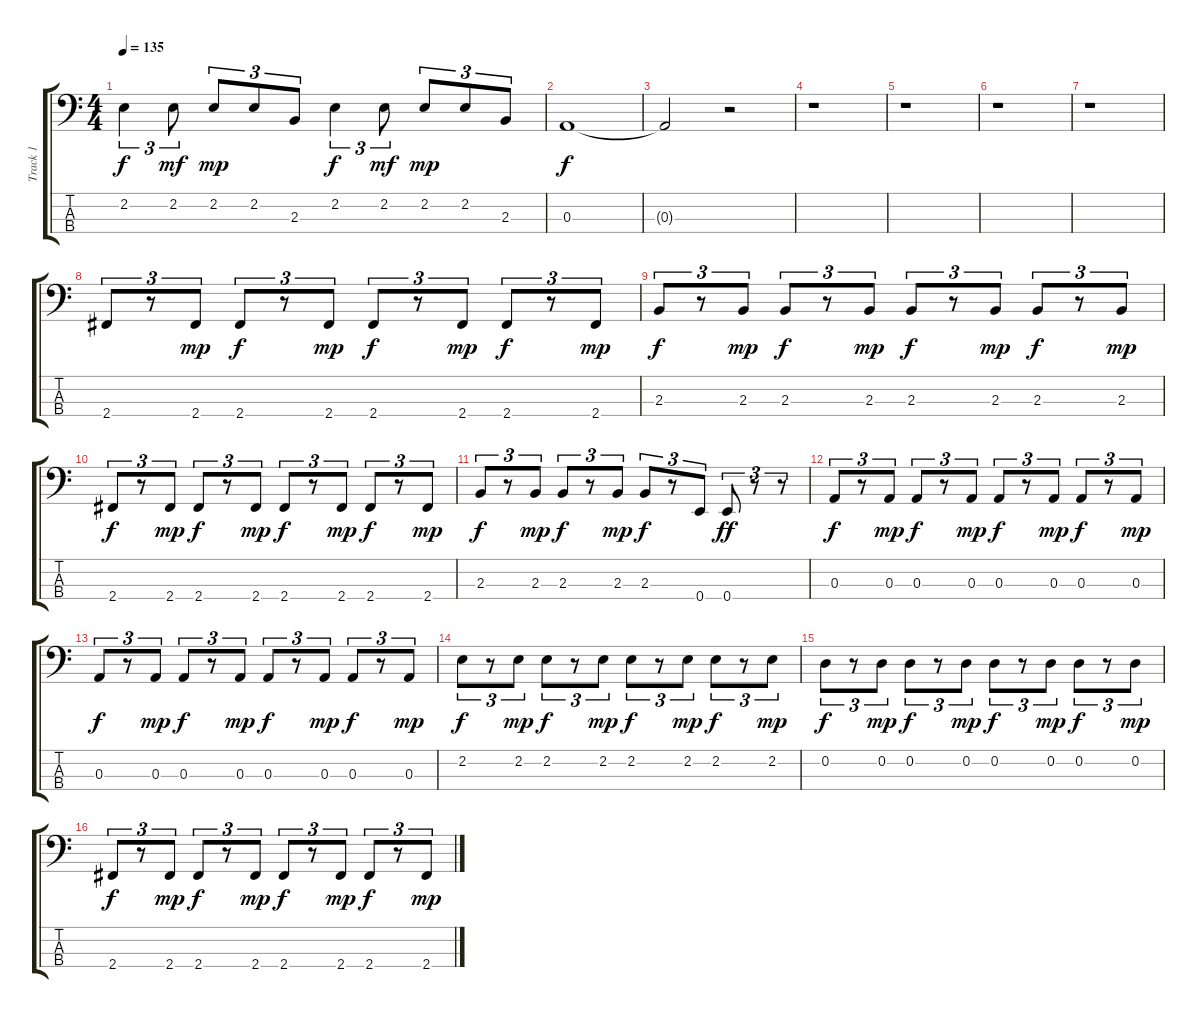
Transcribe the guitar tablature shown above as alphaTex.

\track ("Track 1" "Track 1") {instrument electricbasspick}
\staff {score tabs}
\tuning (G2 D2 A1 E1) {hide}
\ts (4 4)
\tempo 135
\clef f4
\ks c
2.2.4{tu (3 2) dy f} 2.2.8{tu (3 2) dy mf} 2.2.8{tu (3 2) dy mp} 2.2.8{tu (3 2)} 2.3.8{tu (3 2)} 2.2.4{tu (3 2) dy f} 2.2.8{tu (3 2) dy mf} 2.2.8{tu (3 2) dy mp} 2.2.8{tu (3 2)} 2.3.8{tu (3 2)} |
0.3.1{dy f} |
0.3{t}.2 r.2 |
r.1 |
\section ("" "")
r.1 |
r.1 |
r.1 |
2.4.8{tu (3 2)} r.8{tu (3 2)} 2.4.8{tu (3 2) dy mp} 2.4.8{tu (3 2) dy f} r.8{tu (3 2)} 2.4.8{tu (3 2) dy mp} 2.4.8{tu (3 2) dy f} r.8{tu (3 2)} 2.4.8{tu (3 2) dy mp} 2.4.8{tu (3 2) dy f} r.8{tu (3 2)} 2.4.8{tu (3 2) dy mp} |
2.3.8{tu (3 2) dy f} r.8{tu (3 2)} 2.3.8{tu (3 2) dy mp} 2.3.8{tu (3 2) dy f} r.8{tu (3 2)} 2.3.8{tu (3 2) dy mp} 2.3.8{tu (3 2) dy f} r.8{tu (3 2)} 2.3.8{tu (3 2) dy mp} 2.3.8{tu (3 2) dy f} r.8{tu (3 2)} 2.3.8{tu (3 2) dy mp} |
2.4.8{tu (3 2) dy f} r.8{tu (3 2)} 2.4.8{tu (3 2) dy mp} 2.4.8{tu (3 2) dy f} r.8{tu (3 2)} 2.4.8{tu (3 2) dy mp} 2.4.8{tu (3 2) dy f} r.8{tu (3 2)} 2.4.8{tu (3 2) dy mp} 2.4.8{tu (3 2) dy f} r.8{tu (3 2)} 2.4.8{tu (3 2) dy mp} |
2.3.8{tu (3 2) dy f} r.8{tu (3 2)} 2.3.8{tu (3 2) dy mp} 2.3.8{tu (3 2) dy f} r.8{tu (3 2)} 2.3.8{tu (3 2) dy mp} 2.3.8{tu (3 2) dy f} r.8{tu (3 2)} 0.4.8{tu (3 2)} 0.4.8{tu (3 2) dy ff} r.8{tu (3 2)} r.8{tu (3 2)} |
0.3.8{tu (3 2) dy f} r.8{tu (3 2)} 0.3.8{tu (3 2) dy mp} 0.3.8{tu (3 2) dy f} r.8{tu (3 2)} 0.3.8{tu (3 2) dy mp} 0.3.8{tu (3 2) dy f} r.8{tu (3 2)} 0.3.8{tu (3 2) dy mp} 0.3.8{tu (3 2) dy f} r.8{tu (3 2)} 0.3.8{tu (3 2) dy mp} |
0.3.8{tu (3 2) dy f} r.8{tu (3 2)} 0.3.8{tu (3 2) dy mp} 0.3.8{tu (3 2) dy f} r.8{tu (3 2)} 0.3.8{tu (3 2) dy mp} 0.3.8{tu (3 2) dy f} r.8{tu (3 2)} 0.3.8{tu (3 2) dy mp} 0.3.8{tu (3 2) dy f} r.8{tu (3 2)} 0.3.8{tu (3 2) dy mp} |
2.2.8{tu (3 2) dy f} r.8{tu (3 2)} 2.2.8{tu (3 2) dy mp} 2.2.8{tu (3 2) dy f} r.8{tu (3 2)} 2.2.8{tu (3 2) dy mp} 2.2.8{tu (3 2) dy f} r.8{tu (3 2)} 2.2.8{tu (3 2) dy mp} 2.2.8{tu (3 2) dy f} r.8{tu (3 2)} 2.2.8{tu (3 2) dy mp} |
0.2.8{tu (3 2) dy f} r.8{tu (3 2)} 0.2.8{tu (3 2) dy mp} 0.2.8{tu (3 2) dy f} r.8{tu (3 2)} 0.2.8{tu (3 2) dy mp} 0.2.8{tu (3 2) dy f} r.8{tu (3 2)} 0.2.8{tu (3 2) dy mp} 0.2.8{tu (3 2) dy f} r.8{tu (3 2)} 0.2.8{tu (3 2) dy mp} |
2.4.8{tu (3 2) dy f} r.8{tu (3 2)} 2.4.8{tu (3 2) dy mp} 2.4.8{tu (3 2) dy f} r.8{tu (3 2)} 2.4.8{tu (3 2) dy mp} 2.4.8{tu (3 2) dy f} r.8{tu (3 2)} 2.4.8{tu (3 2) dy mp} 2.4.8{tu (3 2) dy f} r.8{tu (3 2)} 2.4.8{tu (3 2) dy mp}
